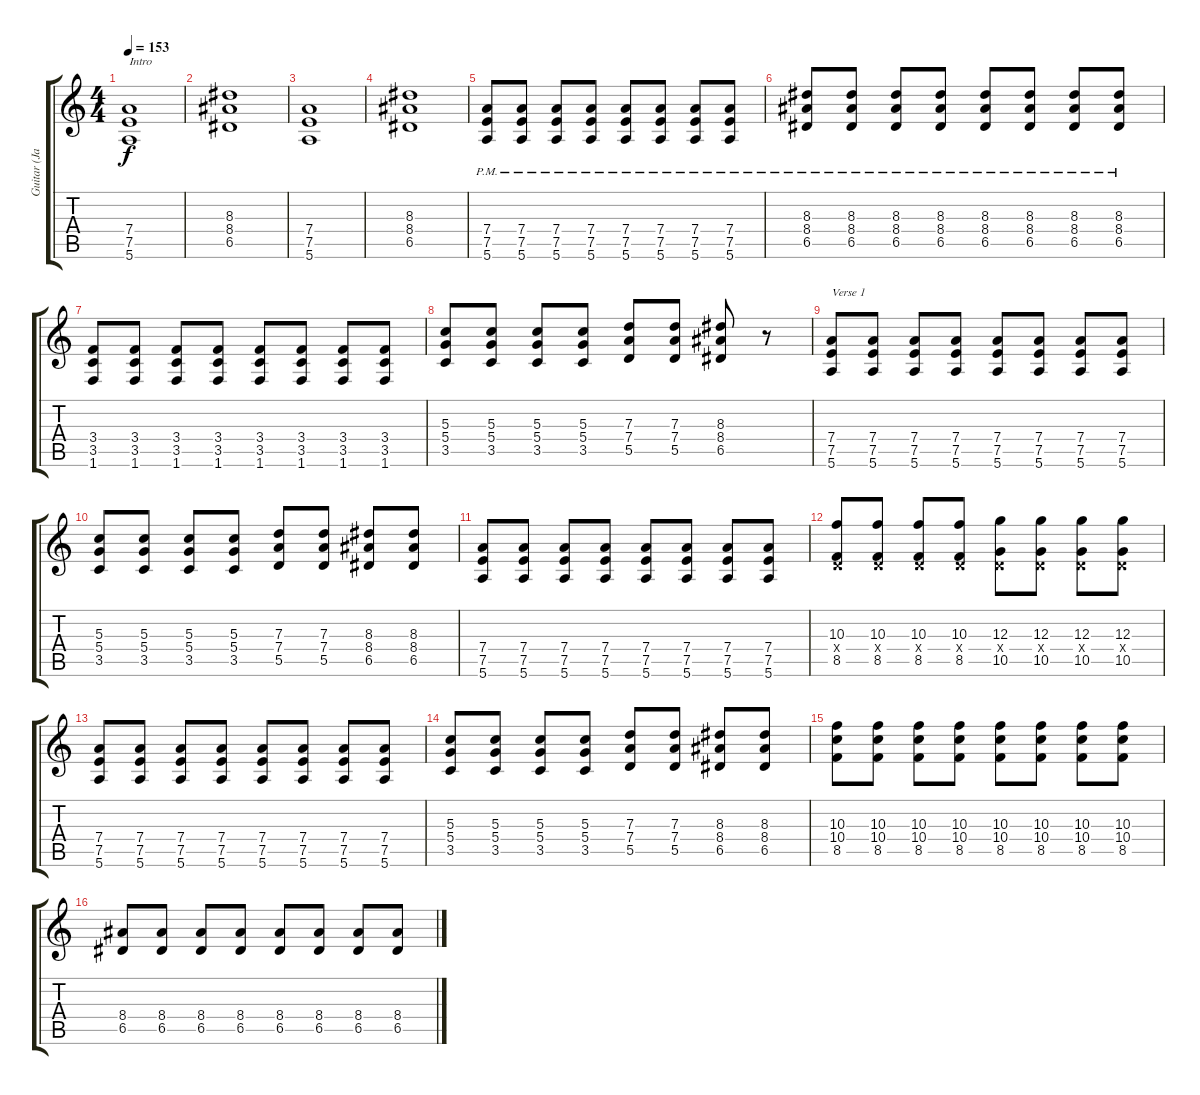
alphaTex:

\track ("Guitar (Jade) " "Guitar (Ja") {instrument distortionguitar}
\staff {score tabs}
\tuning (E4 B3 G3 D3 A2 E2) {hide}
\ts (4 4)
\tempo 153
\clef g2
\ks c
(7.4 7.5 5.6).1{txt "Intro" dy f instrument distortionguitar} |
(8.3 8.4 6.5).1 |
(7.4 7.5 5.6).1 |
(8.3 8.4 6.5).1 |
(7.4{pm} 7.5{pm} 5.6{pm}).8 (7.4{pm} 7.5{pm} 5.6{pm}).8 (7.4{pm} 7.5{pm} 5.6{pm}).8 (7.4{pm} 7.5{pm} 5.6{pm}).8 (7.4{pm} 7.5{pm} 5.6{pm}).8 (7.4{pm} 7.5{pm} 5.6{pm}).8 (7.4{pm} 7.5{pm} 5.6{pm}).8 (7.4{pm} 7.5{pm} 5.6{pm}).8 |
(8.3{pm} 8.4{pm} 6.5{pm}).8 (8.3{pm} 8.4{pm} 6.5{pm}).8 (8.3{pm} 8.4{pm} 6.5{pm}).8 (8.3{pm} 8.4{pm} 6.5{pm}).8 (8.3{pm} 8.4{pm} 6.5{pm}).8 (8.3{pm} 8.4{pm} 6.5{pm}).8 (8.3{pm} 8.4{pm} 6.5{pm}).8 (8.3{pm} 8.4{pm} 6.5{pm}).8 |
(3.4 3.5 1.6).8 (3.4 3.5 1.6).8 (3.4 3.5 1.6).8 (3.4 3.5 1.6).8 (3.4 3.5 1.6).8 (3.4 3.5 1.6).8 (3.4 3.5 1.6).8 (3.4 3.5 1.6).8 |
(5.3 5.4 3.5).8 (5.3 5.4 3.5).8 (5.3 5.4 3.5).8 (5.3 5.4 3.5).8 (7.3 7.4 5.5).8 (7.3 7.4 5.5).8 (8.3 8.4 6.5).8 r.8 |
(7.4 7.5 5.6).8{txt "Verse 1"} (7.4 7.5 5.6).8 (7.4 7.5 5.6).8 (7.4 7.5 5.6).8 (7.4 7.5 5.6).8 (7.4 7.5 5.6).8 (7.4 7.5 5.6).8 (7.4 7.5 5.6).8 |
(5.3 5.4 3.5).8 (5.3 5.4 3.5).8 (5.3 5.4 3.5).8 (5.3 5.4 3.5).8 (7.3 7.4 5.5).8 (7.3 7.4 5.5).8 (8.3 8.4 6.5).8 (8.3 8.4 6.5).8 |
(7.4 7.5 5.6).8 (7.4 7.5 5.6).8 (7.4 7.5 5.6).8 (7.4 7.5 5.6).8 (7.4 7.5 5.6).8 (7.4 7.5 5.6).8 (7.4 7.5 5.6).8 (7.4 7.5 5.6).8 |
(10.3 0.4{x} 8.5).8 (10.3 0.4{x} 8.5).8 (10.3 0.4{x} 8.5).8 (10.3 0.4{x} 8.5).8 (12.3 0.4{x} 10.5).8 (12.3 0.4{x} 10.5).8 (12.3 0.4{x} 10.5).8 (12.3 0.4{x} 10.5).8 |
(7.4 7.5 5.6).8 (7.4 7.5 5.6).8 (7.4 7.5 5.6).8 (7.4 7.5 5.6).8 (7.4 7.5 5.6).8 (7.4 7.5 5.6).8 (7.4 7.5 5.6).8 (7.4 7.5 5.6).8 |
(5.3 5.4 3.5).8 (5.3 5.4 3.5).8 (5.3 5.4 3.5).8 (5.3 5.4 3.5).8 (7.3 7.4 5.5).8 (7.3 7.4 5.5).8 (8.3 8.4 6.5).8 (8.3 8.4 6.5).8 |
(10.3 10.4 8.5).8 (10.3 10.4 8.5).8 (10.3 10.4 8.5).8 (10.3 10.4 8.5).8 (10.3 10.4 8.5).8 (10.3 10.4 8.5).8 (10.3 10.4 8.5).8 (10.3 10.4 8.5).8 |
(8.4 6.5).8 (8.4 6.5).8 (8.4 6.5).8 (8.4 6.5).8 (8.4 6.5).8 (8.4 6.5).8 (8.4 6.5).8 (8.4 6.5).8
